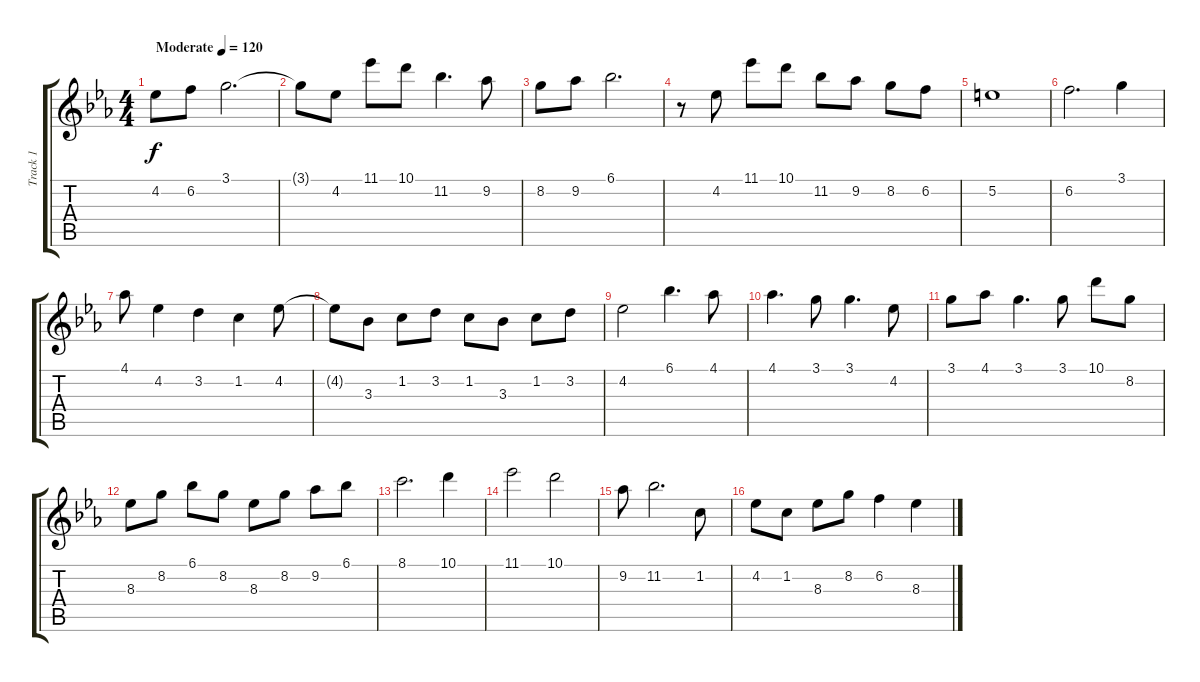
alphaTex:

\track ("Track 1" "Track 1") {instrument acousticguitarnylon}
\staff {score tabs}
\tuning (E4 B3 G3 D3 A2 E2) {hide}
\ts (4 4)
\tempo (120 "Moderate")
\clef g2
\ks eb
4.2.8{dy f instrument acousticguitarnylon} 6.2.8 3.1.2{d} |
3.1{t}.8 4.2.8 11.1.8 10.1.8 11.2.4{d} 9.2.8 |
8.2.8 9.2.8 6.1.2{d} |
r.8 4.2.8 11.1.8 10.1.8 11.2.8 9.2.8 8.2.8 6.2.8 |
5.2.1 |
6.2.2{d} 3.1.4 |
4.1.8 4.2.4 3.2.4 1.2.4 4.2.8 |
4.2{t}.8 3.3.8 1.2.8 3.2.8 1.2.8 3.3.8 1.2.8 3.2.8 |
4.2.2 6.1.4{d} 4.1.8 |
4.1.4{d} 3.1.8 3.1.4{d} 4.2.8 |
3.1.8 4.1.8 3.1.4{d} 3.1.8 10.1.8 8.2.8 |
8.3.8 8.2.8 6.1.8 8.2.8 8.3.8 8.2.8 9.2.8 6.1.8 |
8.1.2{d} 10.1.4 |
11.1.2 10.1.2 |
9.2.8 11.2.2{d} 1.2.8 |
4.2.8 1.2.8 8.3.8 8.2.8 6.2.4 8.3.4
